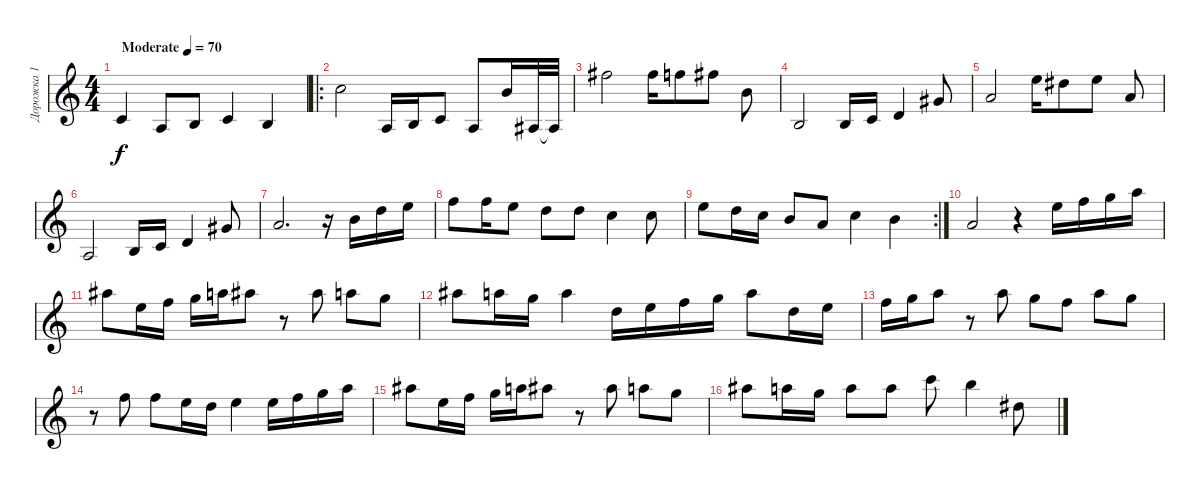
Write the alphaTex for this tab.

\track ("Дорожка 1" "Дорожка 1") {instrument flute}
\staff {score}
\tuning (E4 B3 G3 D3 A2 E2) {hide}
\ts (4 4)
\tempo (70 "Moderate")
\clef g2
\ks c
5.3.4{dy f instrument flute} 7.4.8 9.4.8 5.3.4 0.2.4 |
\ro
8.1.2 7.4.16 9.4.16 10.4.8 7.4.8 7.1.16 3.3.32 3.3{t}.32 |
14.1.2 14.1.16 13.1.8 14.1.8 12.2.8 |
4.3.2 4.3.16 5.3.16 7.3.4 4.1.8 |
5.1.2 12.1.16 11.1.8 12.1.8 10.2.8 |
2.3.2 4.3.16 5.3.16 7.3.4 4.1.8 |
5.1.2{d} r.16 7.1.16 10.1.16 12.1.16 |
13.1.8 13.1.16 12.1.8 10.1.8 10.1.8 13.2.4 13.2.8 |
\rc 2
12.1.8 10.1.16 8.1.16 7.1.8 5.1.8 8.1.4 7.1.4 |
5.1.2 r.4 12.1.16 13.1.16 15.1.16 17.1.16 |
18.1.8 12.1.16 13.1.16 15.1.16 17.1.16 18.1.8 r.8 18.1.8 17.1.8 15.1.8 |
18.1.8 17.1.16 15.1.16 17.1.4 15.2.16 12.1.16 13.1.16 15.1.16 17.1.8 15.2.16 12.1.16 |
13.1.16 15.1.16 17.1.8 r.8 17.1.8 15.1.8 13.1.8 17.1.8 15.1.8 |
r.8 13.1.8 13.1.8 12.1.16 15.2.16 12.1.4 12.1.16 13.1.16 15.1.16 17.1.16 |
18.1.8 12.1.16 13.1.16 15.1.16 17.1.16 18.1.8 r.8 18.1.8 17.1.8 15.1.8 |
18.1.8 17.1.16 15.1.16 17.1.8 17.1.8 20.1.8 19.1.4 16.2.8
